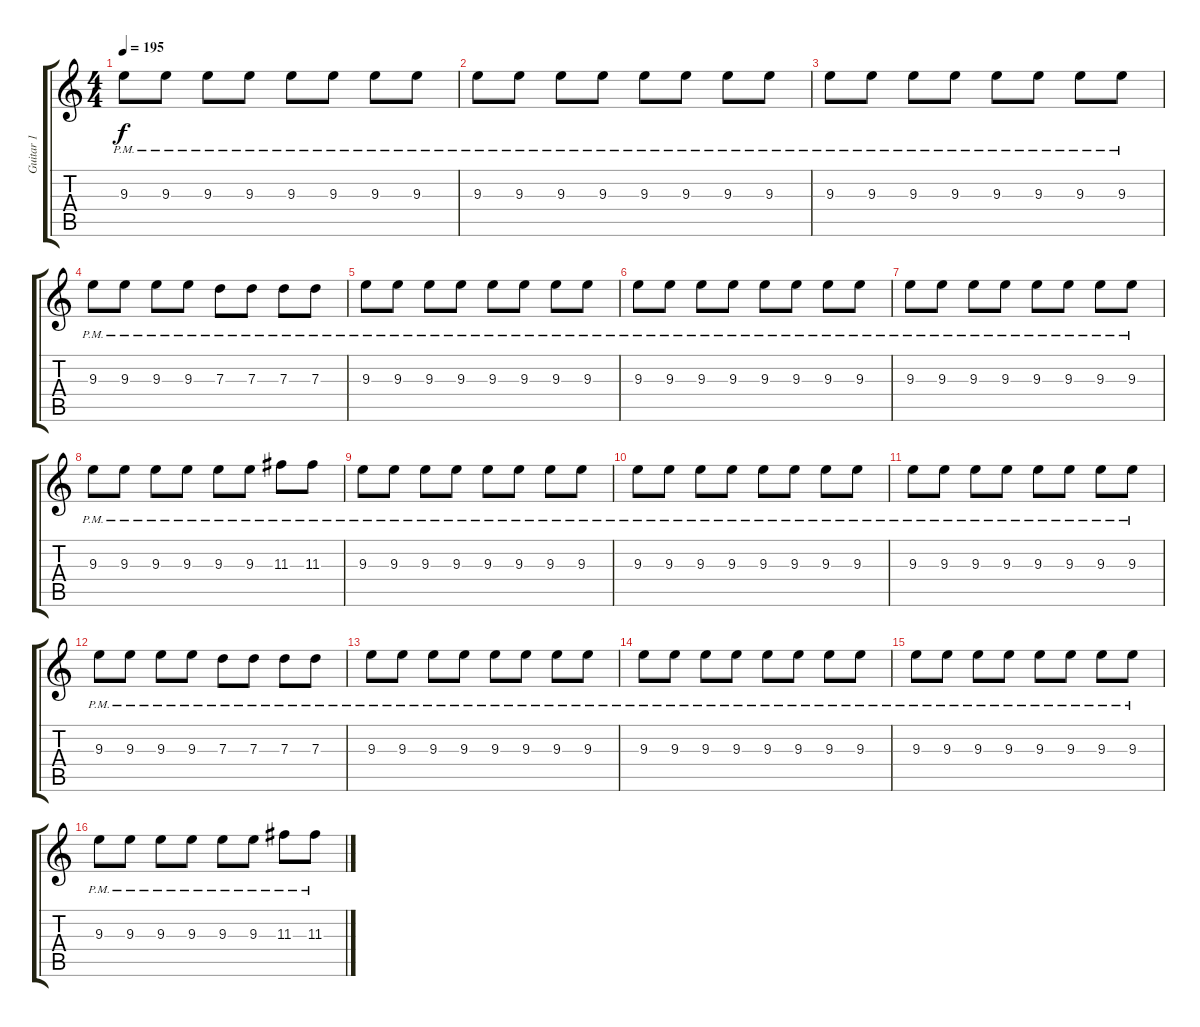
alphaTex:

\track ("Guitar 1" "Guitar 1") {instrument overdrivenguitar}
\staff {score tabs}
\tuning (E4 B3 G3 D3 A2 E2) {hide}
\ts (4 4)
\tempo 195
\clef g2
\ks c
9.3{pm}.8{dy f} 9.3{pm}.8 9.3{pm}.8 9.3{pm}.8 9.3{pm}.8 9.3{pm}.8 9.3{pm}.8 9.3{pm}.8 |
9.3{pm}.8 9.3{pm}.8 9.3{pm}.8 9.3{pm}.8 9.3{pm}.8 9.3{pm}.8 9.3{pm}.8 9.3{pm}.8 |
9.3{pm}.8 9.3{pm}.8 9.3{pm}.8 9.3{pm}.8 9.3{pm}.8 9.3{pm}.8 9.3{pm}.8 9.3{pm}.8 |
9.3{pm}.8 9.3{pm}.8 9.3{pm}.8 9.3{pm}.8 7.3{pm}.8 7.3{pm}.8 7.3{pm}.8 7.3{pm}.8 |
9.3{pm}.8 9.3{pm}.8 9.3{pm}.8 9.3{pm}.8 9.3{pm}.8 9.3{pm}.8 9.3{pm}.8 9.3{pm}.8 |
9.3{pm}.8 9.3{pm}.8 9.3{pm}.8 9.3{pm}.8 9.3{pm}.8 9.3{pm}.8 9.3{pm}.8 9.3{pm}.8 |
9.3{pm}.8 9.3{pm}.8 9.3{pm}.8 9.3{pm}.8 9.3{pm}.8 9.3{pm}.8 9.3{pm}.8 9.3{pm}.8 |
9.3{pm}.8 9.3{pm}.8 9.3{pm}.8 9.3{pm}.8 9.3{pm}.8 9.3{pm}.8 11.3{pm}.8 11.3{pm}.8 |
9.3{pm}.8 9.3{pm}.8 9.3{pm}.8 9.3{pm}.8 9.3{pm}.8 9.3{pm}.8 9.3{pm}.8 9.3{pm}.8 |
9.3{pm}.8 9.3{pm}.8 9.3{pm}.8 9.3{pm}.8 9.3{pm}.8 9.3{pm}.8 9.3{pm}.8 9.3{pm}.8 |
9.3{pm}.8 9.3{pm}.8 9.3{pm}.8 9.3{pm}.8 9.3{pm}.8 9.3{pm}.8 9.3{pm}.8 9.3{pm}.8 |
9.3{pm}.8 9.3{pm}.8 9.3{pm}.8 9.3{pm}.8 7.3{pm}.8 7.3{pm}.8 7.3{pm}.8 7.3{pm}.8 |
9.3{pm}.8 9.3{pm}.8 9.3{pm}.8 9.3{pm}.8 9.3{pm}.8 9.3{pm}.8 9.3{pm}.8 9.3{pm}.8 |
9.3{pm}.8 9.3{pm}.8 9.3{pm}.8 9.3{pm}.8 9.3{pm}.8 9.3{pm}.8 9.3{pm}.8 9.3{pm}.8 |
9.3{pm}.8 9.3{pm}.8 9.3{pm}.8 9.3{pm}.8 9.3{pm}.8 9.3{pm}.8 9.3{pm}.8 9.3{pm}.8 |
9.3{pm}.8 9.3{pm}.8 9.3{pm}.8 9.3{pm}.8 9.3{pm}.8 9.3{pm}.8 11.3{pm}.8 11.3{pm}.8
